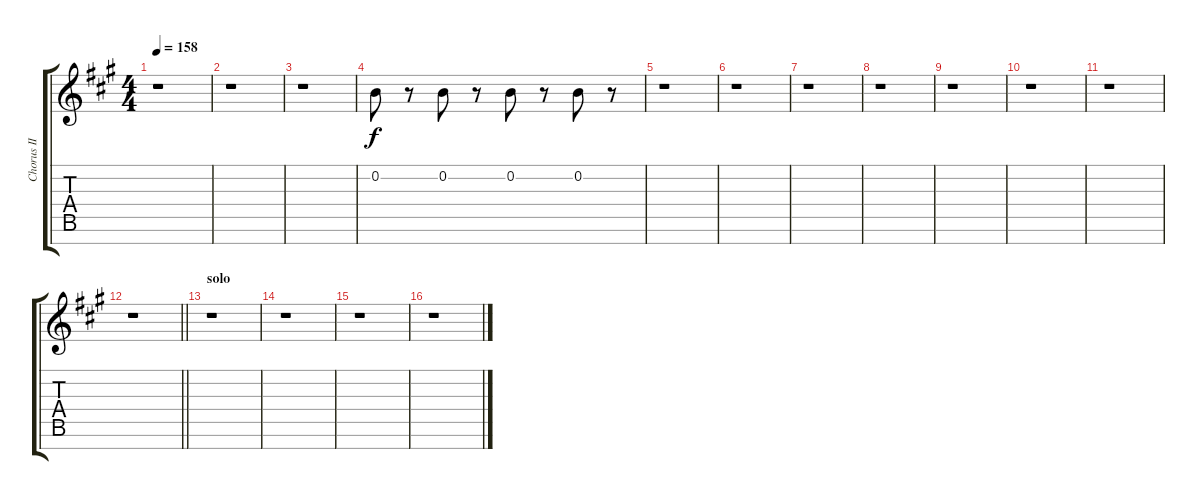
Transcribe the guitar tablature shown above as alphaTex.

\track ("Chorus II" "Chorus II") {instrument voiceoohs}
\staff {score tabs}
\tuning (E5 B4 G4 D4 A3 E3 B2) {hide}
\ts (4 4)
\tempo 158
\clef g2
\ks a
r.1{dy f} |
r.1 |
r.1 |
0.2.8 r.8 0.2.8 r.8 0.2.8 r.8 0.2.8 r.8 |
r.1 |
r.1 |
r.1 |
r.1 |
r.1 |
r.1 |
r.1 |
\barLineRight lightlight
r.1 |
\section ("" "solo")
r.1 |
r.1 |
r.1 |
r.1
